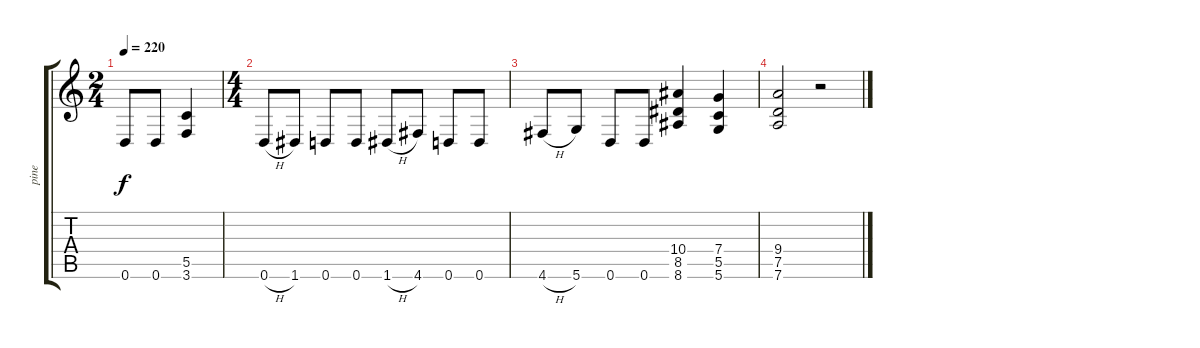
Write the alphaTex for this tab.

\track ("pine" "pine") {instrument distortionguitar}
\staff {score tabs}
\tuning (D4 A3 F3 C3 G2 D2) {hide}
\ts (2 4)
\tempo 220
\clef g2
\ks c
0.6.8{dy f} 0.6.8 (5.5 3.6).4 |
\ts (4 4)
0.6{h}.8 1.6.8 0.6.8 0.6.8 1.6{h}.8 4.6.8 0.6.8 0.6.8 |
4.6{h}.8 5.6.8 0.6.8 0.6.8 (10.4 8.5 8.6).4 (7.4 5.5 5.6).4 |
(9.4 7.5 7.6).2 r.2
